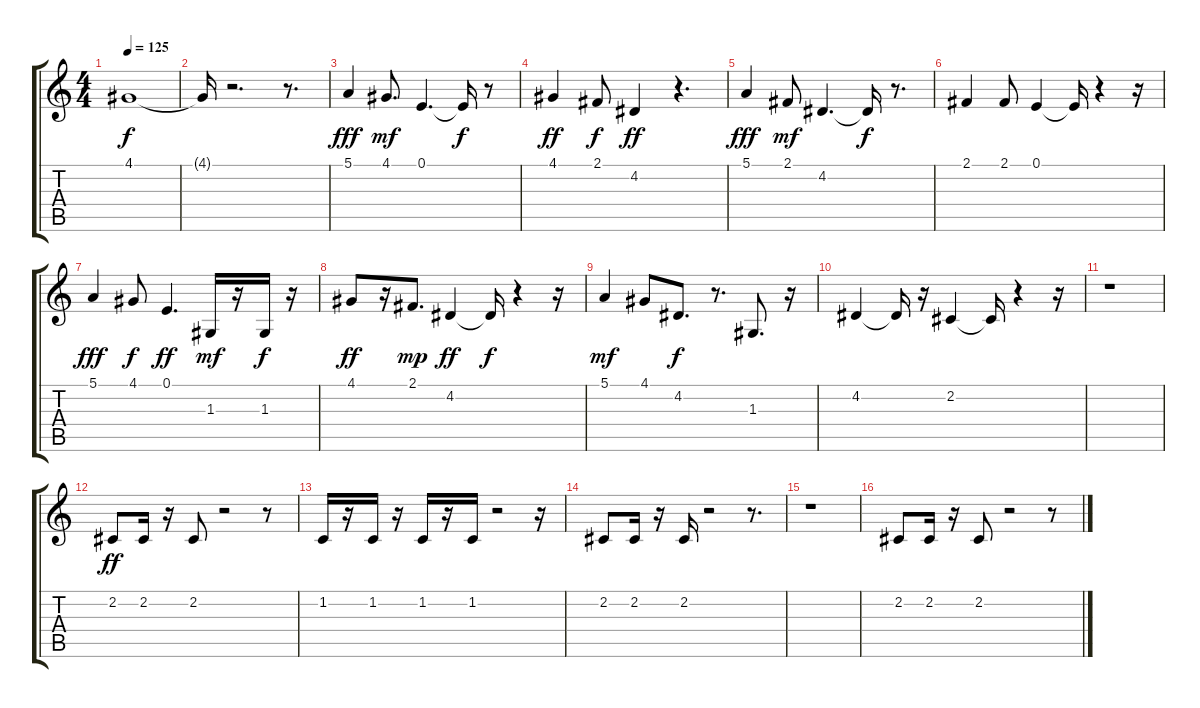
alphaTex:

\track "" {instrument altosax}
\staff {score tabs}
\tuning (E4 B3 G3 D3 A2 E2) {hide}
\ts (4 4)
\tempo 125
\clef g2
\ks c
4.1{t}.1{dy f} |
4.1{t}.16 r.2{d} r.8{d} |
5.1.4{dy fff} 4.1.8{d dy mf} 0.1.4{d} 0.1{t}.16{dy f} r.8 |
4.1.4{dy ff} 2.1.8{dy f} 4.2.4{dy ff} r.4{d} |
5.1.4{dy fff} 2.1.8{dy mf} 4.2.4{d} 4.2{t}.16{dy f} r.8{d} |
2.1.4 2.1.8 0.1.4 0.1{t}.16 r.4 r.16 |
5.1.4{dy fff} 4.1.8{dy f} 0.1.4{d dy ff} 1.3.16{dy mf} r.16 1.3.16{dy f} r.16 |
4.1.8{dy ff} r.16 2.1.8{d dy mp} 4.2.4{dy ff} 4.2{t}.16{dy f} r.4 r.16 |
5.1.4{dy mf} 4.1.8 4.2.8{d dy f} r.8{d} 1.3.8{d} r.16 |
4.2.4 4.2{t}.16 r.16 2.2.4 2.2{t}.16 r.4 r.16 |
r.1 |
2.2.8{dy ff} 2.2.16 r.16 2.2.8 r.2 r.8 |
1.2.16 r.16 1.2.16 r.16 1.2.16 r.16 1.2.16 r.2 r.16 |
2.2.8 2.2.16 r.16 2.2.16 r.2 r.8{d} |
r.1 |
2.2.8 2.2.16 r.16 2.2.8 r.2 r.8
